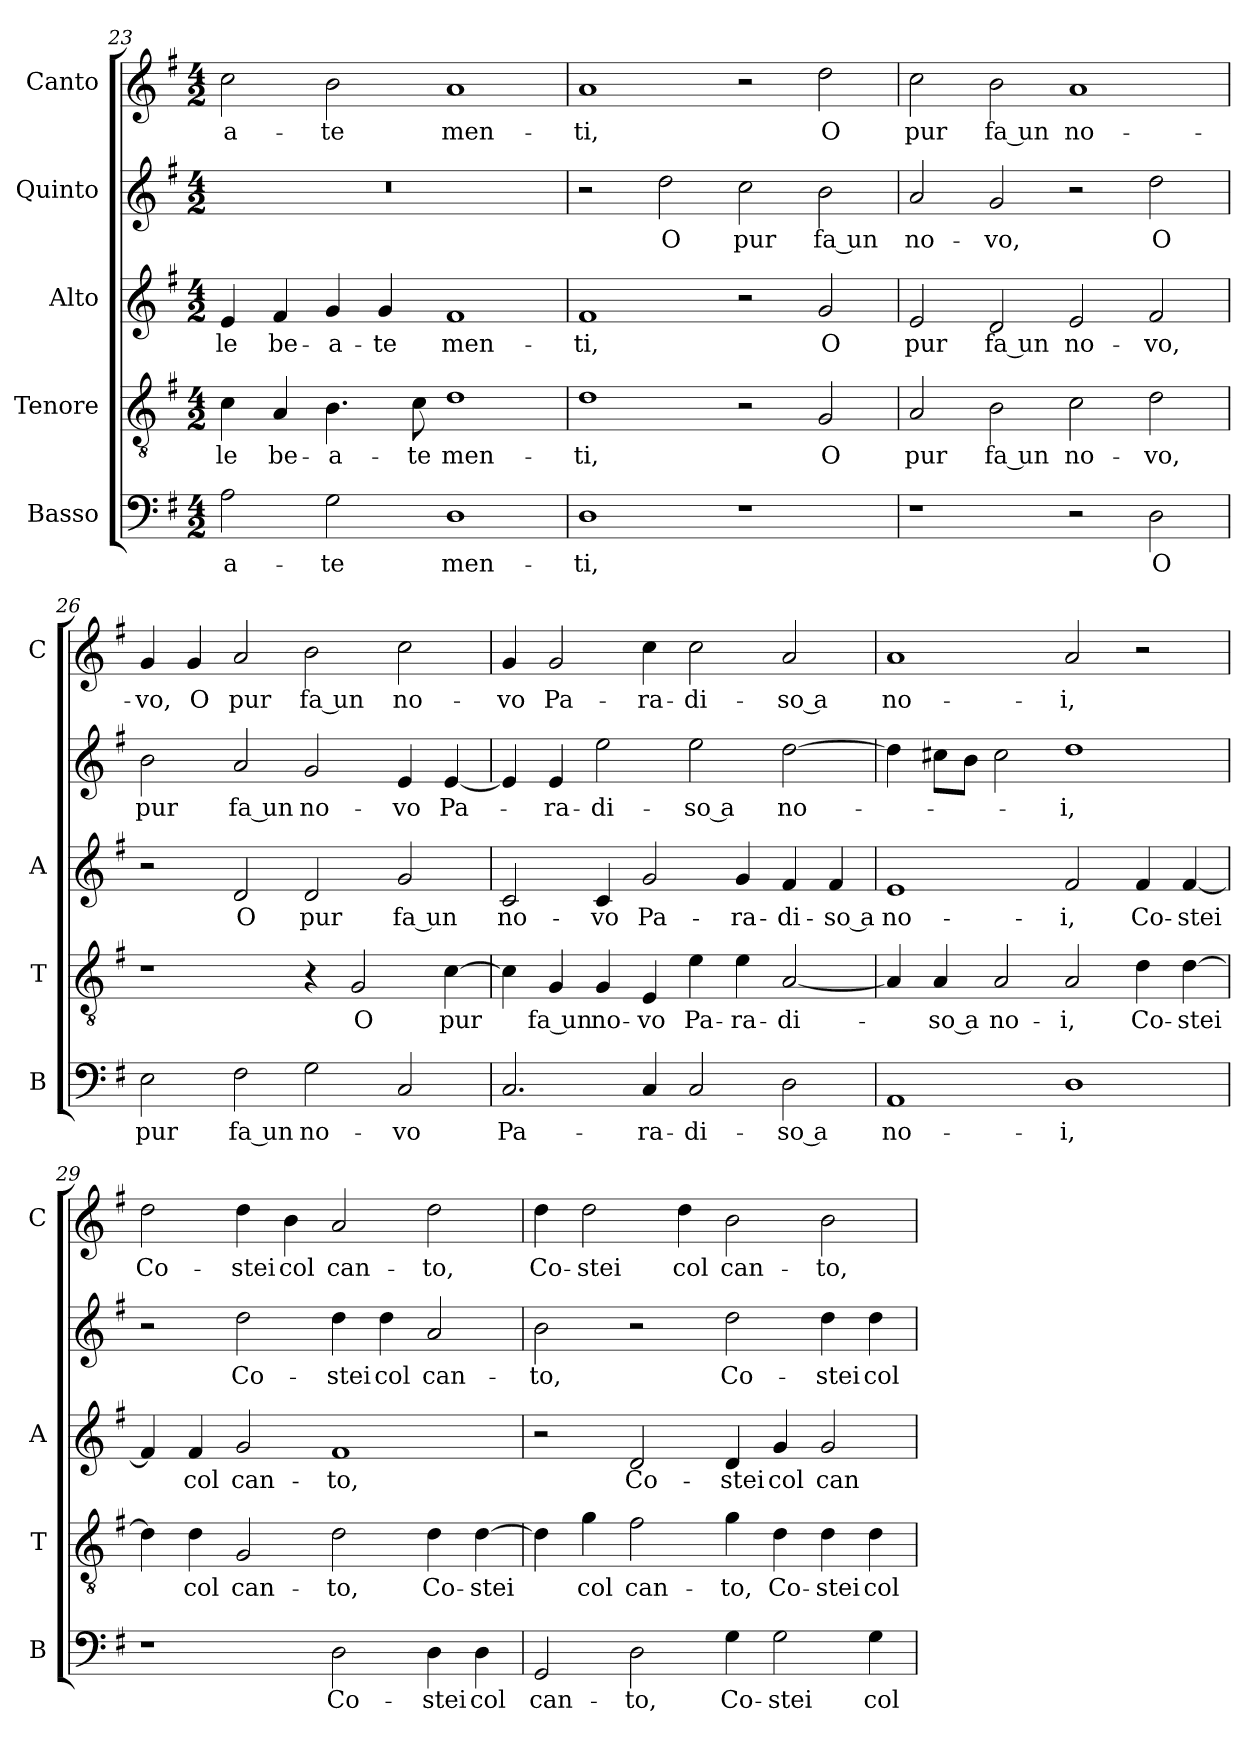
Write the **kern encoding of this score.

**kern	**text	**kern	**text	**kern	**text	**kern	**text	**kern	**text
*part5	*part5	*part4	*part4	*part3	*part3	*part2	*part2	*part1	*part1
*staff5	*staff5	*staff4	*staff4	*staff3	*staff3	*staff2	*staff2	*staff1	*staff1
*I"Basso	*	*I"Tenore	*	*I"Alto	*	*I"Quinto	*	*I"Canto	*
*I'B	*	*I'T	*	*I'A	*	*	*	*I'C	*
*clefF4	*	*clefGv2	*	*clefG2	*	*clefG2	*	*clefG2	*
*k[f#]	*	*k[f#]	*	*k[f#]	*	*k[f#]	*	*k[f#]	*
*G:	*	*G:	*	*G:	*	*G:	*	*G:	*
*M4/2	*	*M4/2	*	*M4/2	*	*M4/2	*	*M4/2	*
=23	=23	=23	=23	=23	=23	=23	=23	=23	=23
!	!LO:LY:b	!	!LO:LY:b	!	!LO:LY:b	!	!	!	!LO:LY:b
2A\	-a-	4c\	le	4e/	le	0r	.	2cc\	-a-
!	!	!	!LO:LY:b	!	!LO:LY:b	!	!	!	!
.	.	4A/	be-	4f#/	be-	.	.	.	.
!	!LO:LY:b	!	!LO:LY:b	!	!LO:LY:b	!	!	!	!LO:LY:b
2G\	-te	4.B\	-a-	4g/	-a-	.	.	2b\	-te
!	!	!	!	!	!LO:LY:b	!	!	!	!
.	.	.	.	4g/	-te	.	.	.	.
!	!	!	!LO:LY:b	!	!	!	!	!	!
.	.	8c\	-te	.	.	.	.	.	.
!	!LO:LY:b	!	!LO:LY:b	!	!LO:LY:b	!	!	!	!LO:LY:b
1D	men-	1d	men-	1f#	men-	.	.	1a	men-
!!LO:PB:g=z
=24	=24	=24	=24	=24	=24	=24	=24	=24	=24
!	!LO:LY:b	!	!LO:LY:b	!	!LO:LY:b	!	!	!	!LO:LY:b
1D	-ti,	1d	-ti,	1f#	-ti,	2r	.	1a	-ti,
!	!	!	!	!	!	!	!LO:LY:b	!	!
.	.	.	.	.	.	2dd\	O	.	.
!	!	!	!	!	!	!	!LO:LY:b	!	!
1r	.	2r	.	2r	.	2cc\	pur	2r	.
!	!	!	!LO:LY:b	!	!LO:LY:b	!	!LO:LY:b	!	!LO:LY:b
.	.	2G/	O	2g/	O	2b\	fa un	2dd\	O
=25	=25	=25	=25	=25	=25	=25	=25	=25	=25
!	!	!	!LO:LY:b	!	!LO:LY:b	!	!LO:LY:b	!	!LO:LY:b
1r	.	2A/	pur	2e/	pur	2a/	no-	2cc\	pur
!	!	!	!LO:LY:b	!	!LO:LY:b	!	!LO:LY:b	!	!LO:LY:b
.	.	2B\	fa un	2d/	fa un	2g/	-vo,	2b\	fa un
!	!	!	!LO:LY:b	!	!LO:LY:b	!	!	!	!LO:LY:b
2r	.	2c\	no-	2e/	no-	2r	.	1a	no-
!	!LO:LY:b	!	!LO:LY:b	!	!LO:LY:b	!	!LO:LY:b	!	!
2D\	O	2d\	-vo,	2f#/	-vo,	2dd\	O	.	.
=26	=26	=26	=26	=26	=26	=26	=26	=26	=26
!	!LO:LY:b	!	!	!	!	!	!LO:LY:b	!	!LO:LY:b
2E\	pur	1r	.	2r	.	2b\	pur	4g/	-vo,
!	!	!	!	!	!	!	!	!	!LO:LY:b
.	.	.	.	.	.	.	.	4g/	O
!	!LO:LY:b	!	!	!	!LO:LY:b	!	!LO:LY:b	!	!LO:LY:b
2F#\	fa un	.	.	2d/	O	2a/	fa un	2a/	pur
!	!LO:LY:b	!	!	!	!LO:LY:b	!	!LO:LY:b	!	!LO:LY:b
2G\	no-	4r	.	2d/	pur	2g/	no-	2b\	fa un
!	!	!	!LO:LY:b	!	!	!	!	!	!
.	.	2G/	O	.	.	.	.	.	.
!	!LO:LY:b	!	!	!	!LO:LY:b	!	!LO:LY:b	!	!LO:LY:b
2C/	-vo	.	.	2g/	fa un	4e/	-vo	2cc\	no-
!	!	!	!LO:LY:b	!	!	!	!LO:LY:b	!	!
.	.	[4c\	pur	.	.	[4e/	Pa-	.	.
=27	=27	=27	=27	=27	=27	=27	=27	=27	=27
!	!LO:LY:b	!	!	!	!LO:LY:b	!	!	!	!LO:LY:b
2.C/	Pa-	4c\]	.	2c/	no-	4e/]	.	4g/	-vo
!	!	!	!LO:LY:b	!	!	!	!LO:LY:b	!	!LO:LY:b
.	.	4G/	fa un	.	.	4e/	-ra-	2g/	Pa-
!	!	!	!LO:LY:b	!	!LO:LY:b	!	!LO:LY:b	!	!
.	.	4G/	no-	4c/	-vo	2ee\	-di-	.	.
!	!LO:LY:b	!	!LO:LY:b	!	!LO:LY:b	!	!	!	!LO:LY:b
4C/	-ra-	4E/	-vo	2g/	Pa-	.	.	4cc\	-ra-
!	!LO:LY:b	!	!LO:LY:b	!	!	!	!LO:LY:b	!	!LO:LY:b
2C/	-di-	4e\	Pa-	.	.	2ee\	-so a	2cc\	-di-
!	!	!	!LO:LY:b	!	!LO:LY:b	!	!	!	!
.	.	4e\	-ra-	4g/	-ra-	.	.	.	.
!	!LO:LY:b	!	!LO:LY:b	!	!LO:LY:b	!	!LO:LY:b	!	!LO:LY:b
2D\	-so a	[2A/	-di-	4f#/	-di-	[2dd\	no-	2a/	-so a
!	!	!	!	!	!LO:LY:b	!	!	!	!
.	.	.	.	4f#/	-so a	.	.	.	.
!!LO:LB:g=z
=28	=28	=28	=28	=28	=28	=28	=28	=28	=28
!	!LO:LY:b	!	!	!	!LO:LY:b	!	!	!	!LO:LY:b
1AA	no-	4A/]	.	1e	no-	4dd\]	.	1a	no-
!	!	!	!LO:LY:b	!	!	!	!	!	!
.	.	4A/	-so a	.	.	8cc#X\L	.	.	.
.	.	.	.	.	.	8b\J	.	.	.
!	!	!	!LO:LY:b	!	!	!	!	!	!
.	.	2A/	no-	.	.	2cc#\	.	.	.
!	!LO:LY:b	!	!LO:LY:b	!	!LO:LY:b	!	!LO:LY:b	!	!LO:LY:b
1D	-i,	2A/	-i,	2f#/	-i,	1dd	-i,	2a/	-i,
!	!	!	!LO:LY:b	!	!LO:LY:b	!	!	!	!
.	.	4d\	Co-	4f#/	Co-	.	.	2r	.
!	!	!	!LO:LY:b	!	!LO:LY:b	!	!	!	!
.	.	[4d\	-stei	[4f#/	-stei	.	.	.	.
=29	=29	=29	=29	=29	=29	=29	=29	=29	=29
!	!	!	!	!	!	!	!	!	!LO:LY:b
1r	.	4d\]	.	4f#/]	.	2r	.	2dd\	Co-
!	!	!	!LO:LY:b	!	!LO:LY:b	!	!	!	!
.	.	4d\	col	4f#/	col	.	.	.	.
!	!	!	!LO:LY:b	!	!LO:LY:b	!	!LO:LY:b	!	!LO:LY:b
.	.	2G/	can-	2g/	can-	2dd\	Co-	4dd\	-stei
!	!	!	!	!	!	!	!	!	!LO:LY:b
.	.	.	.	.	.	.	.	4b\	col
!	!LO:LY:b	!	!LO:LY:b	!	!LO:LY:b	!	!LO:LY:b	!	!LO:LY:b
2D\	Co-	2d\	-to,	1f#	-to,	4dd\	-stei	2a/	can-
!	!	!	!	!	!	!	!LO:LY:b	!	!
.	.	.	.	.	.	4dd\	col	.	.
!	!LO:LY:b	!	!LO:LY:b	!	!	!	!LO:LY:b	!	!LO:LY:b
4D\	-stei	4d\	Co-	.	.	2a/	can-	2dd\	-to,
!	!LO:LY:b	!	!LO:LY:b	!	!	!	!	!	!
4D\	col	[4d\	-stei	.	.	.	.	.	.
=30	=30	=30	=30	=30	=30	=30	=30	=30	=30
!	!LO:LY:b	!	!	!	!	!	!LO:LY:b	!	!LO:LY:b
2GG/	can-	4d\]	.	2r	.	2b\	-to,	4dd\	Co-
!	!	!	!LO:LY:b	!	!	!	!	!	!LO:LY:b
.	.	4g\	col	.	.	.	.	2dd\	-stei
!	!LO:LY:b	!	!LO:LY:b	!	!LO:LY:b	!	!	!	!
2D\	-to,	2f#\	can-	2d/	Co-	2r	.	.	.
!	!	!	!	!	!	!	!	!	!LO:LY:b
.	.	.	.	.	.	.	.	4dd\	col
!	!LO:LY:b	!	!LO:LY:b	!	!LO:LY:b	!	!LO:LY:b	!	!LO:LY:b
4G\	Co-	4g\	-to,	4d/	-stei	2dd\	Co-	2b\	can-
!	!LO:LY:b	!	!LO:LY:b	!	!LO:LY:b	!	!	!	!
2G\	-stei	4d\	Co-	4g/	col	.	.	.	.
!	!	!	!LO:LY:b	!	!LO:LY:b	!	!LO:LY:b	!	!LO:LY:b
.	.	4d\	-stei	2g/	can-	4dd\	-stei	2b\	-to,
!	!LO:LY:b	!	!LO:LY:b	!	!	!	!LO:LY:b	!	!
4G\	col	4d\	col	.	.	4dd\	col	.	.
=	=	=	=	=	=	=	=	=	=
*-	*-	*-	*-	*-	*-	*-	*-	*-	*-
